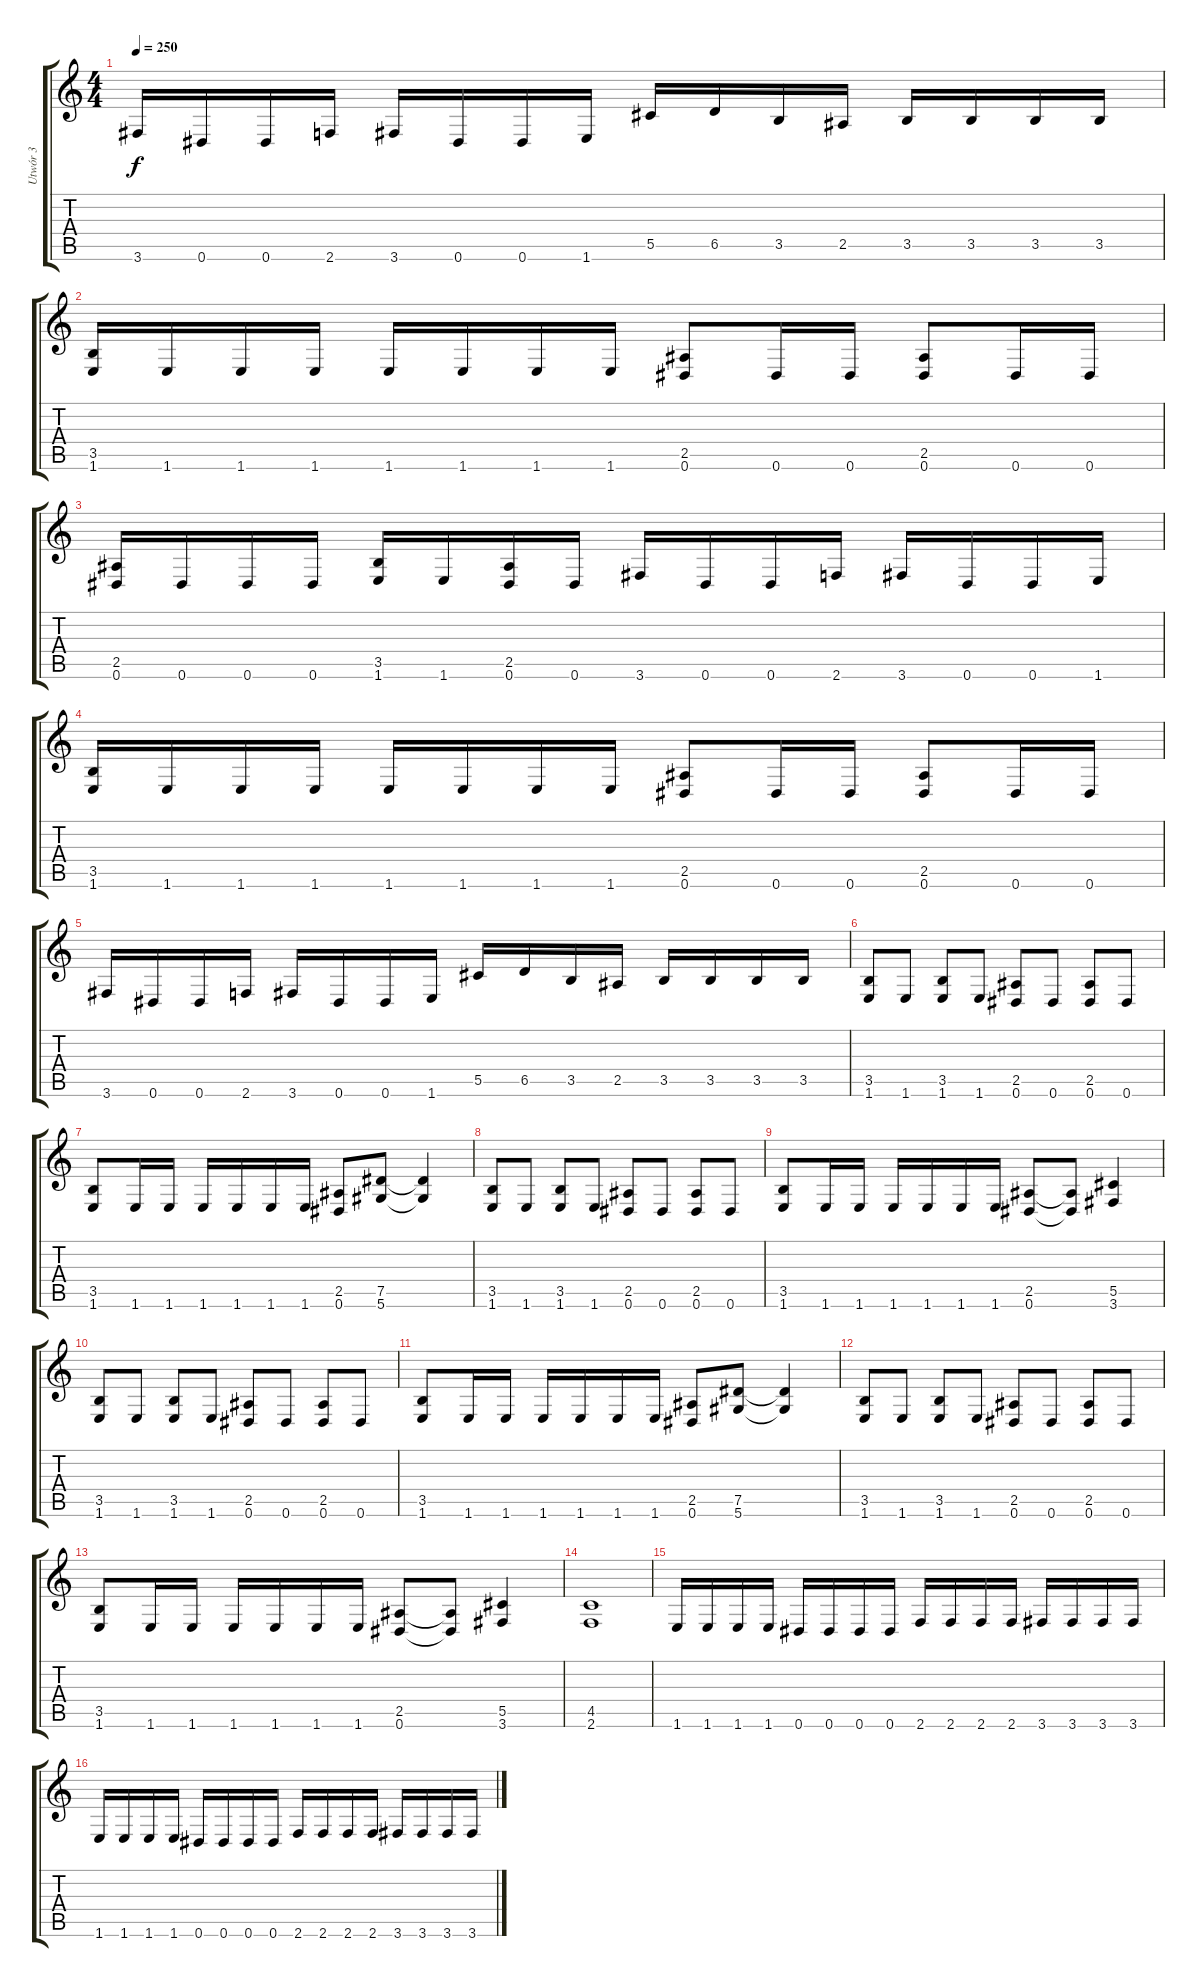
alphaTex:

\track ("Utwór 3" "Utwór 3") {instrument distortionguitar}
\staff {score tabs}
\tuning (Eb4 Bb3 Gb3 Db3 Ab2 Eb2) {hide}
\ts (4 4)
\tempo 250
\clef g2
\ks c
3.6.16{dy f} 0.6.16 0.6.16 2.6.16 3.6.16 0.6.16 0.6.16 1.6.16 5.5.16 6.5.16 3.5.16 2.5.16 3.5.16 3.5.16 3.5.16 3.5.16 |
(3.5 1.6).16 1.6.16 1.6.16 1.6.16 1.6.16 1.6.16 1.6.16 1.6.16 (2.5 0.6).8 0.6.16 0.6.16 (2.5 0.6).8 0.6.16 0.6.16 |
(2.5 0.6).16 0.6.16 0.6.16 0.6.16 (3.5 1.6).16 1.6.16 (2.5 0.6).16 0.6.16 3.6.16 0.6.16 0.6.16 2.6.16 3.6.16 0.6.16 0.6.16 1.6.16 |
(3.5 1.6).16 1.6.16 1.6.16 1.6.16 1.6.16 1.6.16 1.6.16 1.6.16 (2.5 0.6).8 0.6.16 0.6.16 (2.5 0.6).8 0.6.16 0.6.16 |
3.6.16 0.6.16 0.6.16 2.6.16 3.6.16 0.6.16 0.6.16 1.6.16 5.5.16 6.5.16 3.5.16 2.5.16 3.5.16 3.5.16 3.5.16 3.5.16 |
(3.5 1.6).8 1.6.8 (3.5 1.6).8 1.6.8 (2.5 0.6).8 0.6.8 (2.5 0.6).8 0.6.8 |
(3.5 1.6).8 1.6.16 1.6.16 1.6.16 1.6.16 1.6.16 1.6.16 (2.5 0.6).8 (7.5 5.6).8 (7.5{t} 5.6{t}).4 |
(3.5 1.6).8 1.6.8 (3.5 1.6).8 1.6.8 (2.5 0.6).8 0.6.8 (2.5 0.6).8 0.6.8 |
(3.5 1.6).8 1.6.16 1.6.16 1.6.16 1.6.16 1.6.16 1.6.16 (2.5 0.6).8 (2.5{t} 0.6{t}).8 (5.5 3.6).4 |
(3.5 1.6).8 1.6.8 (3.5 1.6).8 1.6.8 (2.5 0.6).8 0.6.8 (2.5 0.6).8 0.6.8 |
(3.5 1.6).8 1.6.16 1.6.16 1.6.16 1.6.16 1.6.16 1.6.16 (2.5 0.6).8 (7.5 5.6).8 (7.5{t} 5.6{t}).4 |
(3.5 1.6).8 1.6.8 (3.5 1.6).8 1.6.8 (2.5 0.6).8 0.6.8 (2.5 0.6).8 0.6.8 |
(3.5 1.6).8 1.6.16 1.6.16 1.6.16 1.6.16 1.6.16 1.6.16 (2.5 0.6).8 (2.5{t} 0.6{t}).8 (5.5 3.6).4 |
(4.5 2.6).1 |
1.6.16 1.6.16 1.6.16 1.6.16 0.6.16 0.6.16 0.6.16 0.6.16 2.6.16 2.6.16 2.6.16 2.6.16 3.6.16 3.6.16 3.6.16 3.6.16 |
1.6.16 1.6.16 1.6.16 1.6.16 0.6.16 0.6.16 0.6.16 0.6.16 2.6.16 2.6.16 2.6.16 2.6.16 3.6.16 3.6.16 3.6.16 3.6.16
